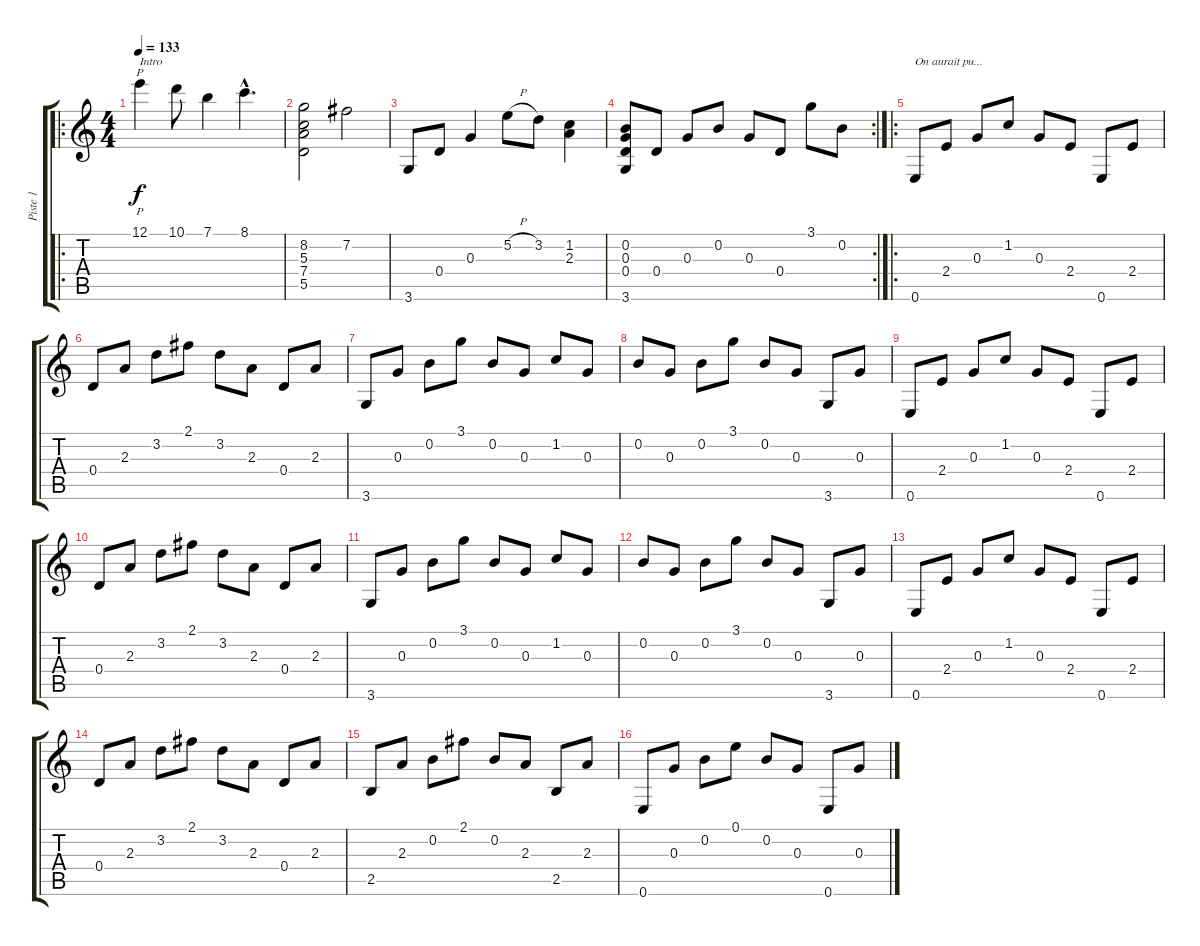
\track ("Piste 1" "Piste 1") {instrument acousticguitarnylon}
\staff {score tabs}
\tuning (E4 B3 G3 D3 A2 E2) {hide}
\ro
\ts (4 4)
\tempo 133
\clef g2
\ks c
12.1.4{p txt "Intro" dy f instrument acousticguitarnylon} 10.1.8 7.1.4 8.1{hac}.4{d} |
(8.2 5.3 7.4 5.5).2 7.2.2 |
3.6.8 0.4.8 0.3.4 5.2{h}.8 3.2.8 (1.2 2.3).4 |
\rc 2
(0.2 0.3 0.4 3.6).8 0.4.8 0.3.8 0.2.8 0.3.8 0.4.8 3.1.8 0.2.8 |
\ro
0.6.8{txt "On aurait pu..."} 2.4.8 0.3.8 1.2.8 0.3.8 2.4.8 0.6.8 2.4.8 |
0.4.8 2.3.8 3.2.8 2.1.8 3.2.8 2.3.8 0.4.8 2.3.8 |
3.6.8 0.3.8 0.2.8 3.1.8 0.2.8 0.3.8 1.2.8 0.3.8 |
0.2.8 0.3.8 0.2.8 3.1.8 0.2.8 0.3.8 3.6.8 0.3.8 |
0.6.8 2.4.8 0.3.8 1.2.8 0.3.8 2.4.8 0.6.8 2.4.8 |
0.4.8 2.3.8 3.2.8 2.1.8 3.2.8 2.3.8 0.4.8 2.3.8 |
3.6.8 0.3.8 0.2.8 3.1.8 0.2.8 0.3.8 1.2.8 0.3.8 |
0.2.8 0.3.8 0.2.8 3.1.8 0.2.8 0.3.8 3.6.8 0.3.8 |
0.6.8 2.4.8 0.3.8 1.2.8 0.3.8 2.4.8 0.6.8 2.4.8 |
0.4.8 2.3.8 3.2.8 2.1.8 3.2.8 2.3.8 0.4.8 2.3.8 |
2.5.8 2.3.8 0.2.8 2.1.8 0.2.8 2.3.8 2.5.8 2.3.8 |
0.6.8 0.3.8 0.2.8 0.1.8 0.2.8 0.3.8 0.6.8 0.3.8
